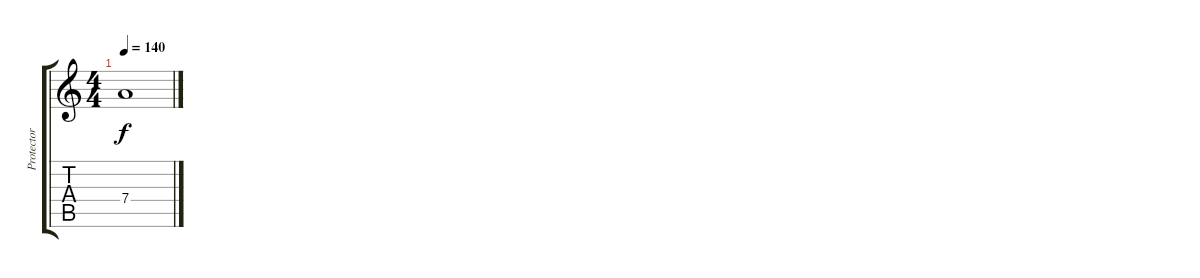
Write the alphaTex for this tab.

\track ("Protector of All Endless Sleeps" "Protector ") {instrument overdrivenguitar}
\staff {score tabs}
\tuning (E4 B3 G3 D3 A2 E2) {hide}
\ts (4 4)
\tempo 140
\clef g2
\ks c
7.4{t}.1{dy f}
